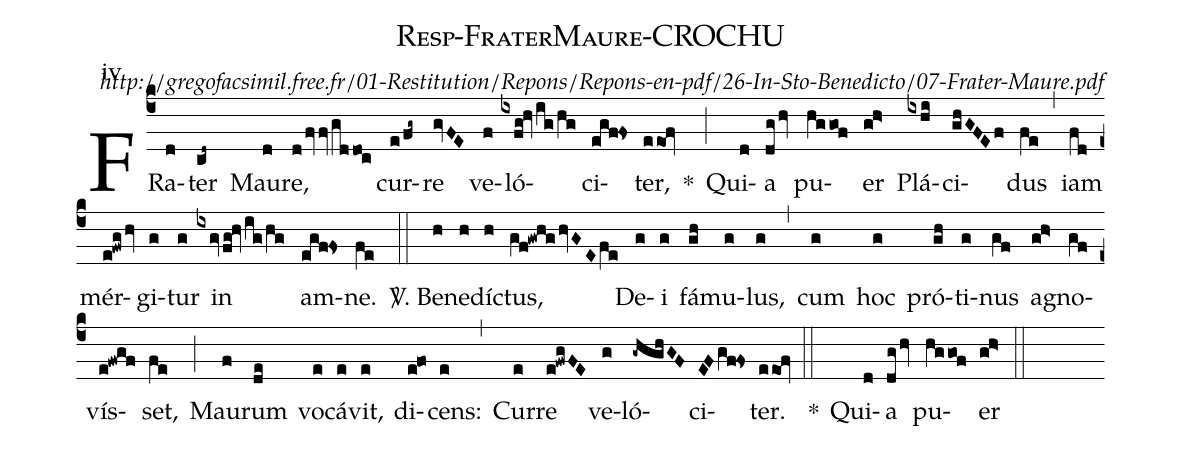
name: Resp-FraterMaure-CROCHU;
commentary: http://gregofacsimil.free.fr/01-Restitution/Repons/Repons-en-pdf/26-In-Sto-Benedicto/07-Frater-Maure.pdf;
annotation: iv;
%%
(c4) FRa(d)ter(cd~) Mau(d)re,(d/fvfv/gddoc) cur(e/fg~)re(gvFE) ve(f)ló(ixfg!hv/ig/hg)ci(egf!fs)ter,(eeOf) *(;) Qui(d)a(dg/hv) pu(hggof)er(gh>) Plá(ixhi)ci(ghGFEf)dus(fe) (,) iam(fd) mér(e!fwg/hv)gi(g)tur(g) in(ixgv/fg!hv/ig/hg) am(egf!fs)ne.(fe) (::)

<sp>V/</sp>. Be(h)ne(h)díc(h)tus,(gf!gwhg/hvGEfe) De(g)i(g) fá(gh)mu(g)lus,(g) (,) cum(g) hoc(g) pró(gh)ti(g)nus(gf) a(gh>)gno(gf)vís(e!fwgf)set,(fe) (;) Mau(f)rum(de) vo(e)cá(e)vit,(e) di(e!fo)cens:(e) (,) Cur(e)re(e!fwgFE) ve(g)ló(-ghghGF)ci(EFgf!fs)ter.(eeOf) (::)
*() Qui(d)a(dg/hv) pu(hggof)er(gh>) (::)
